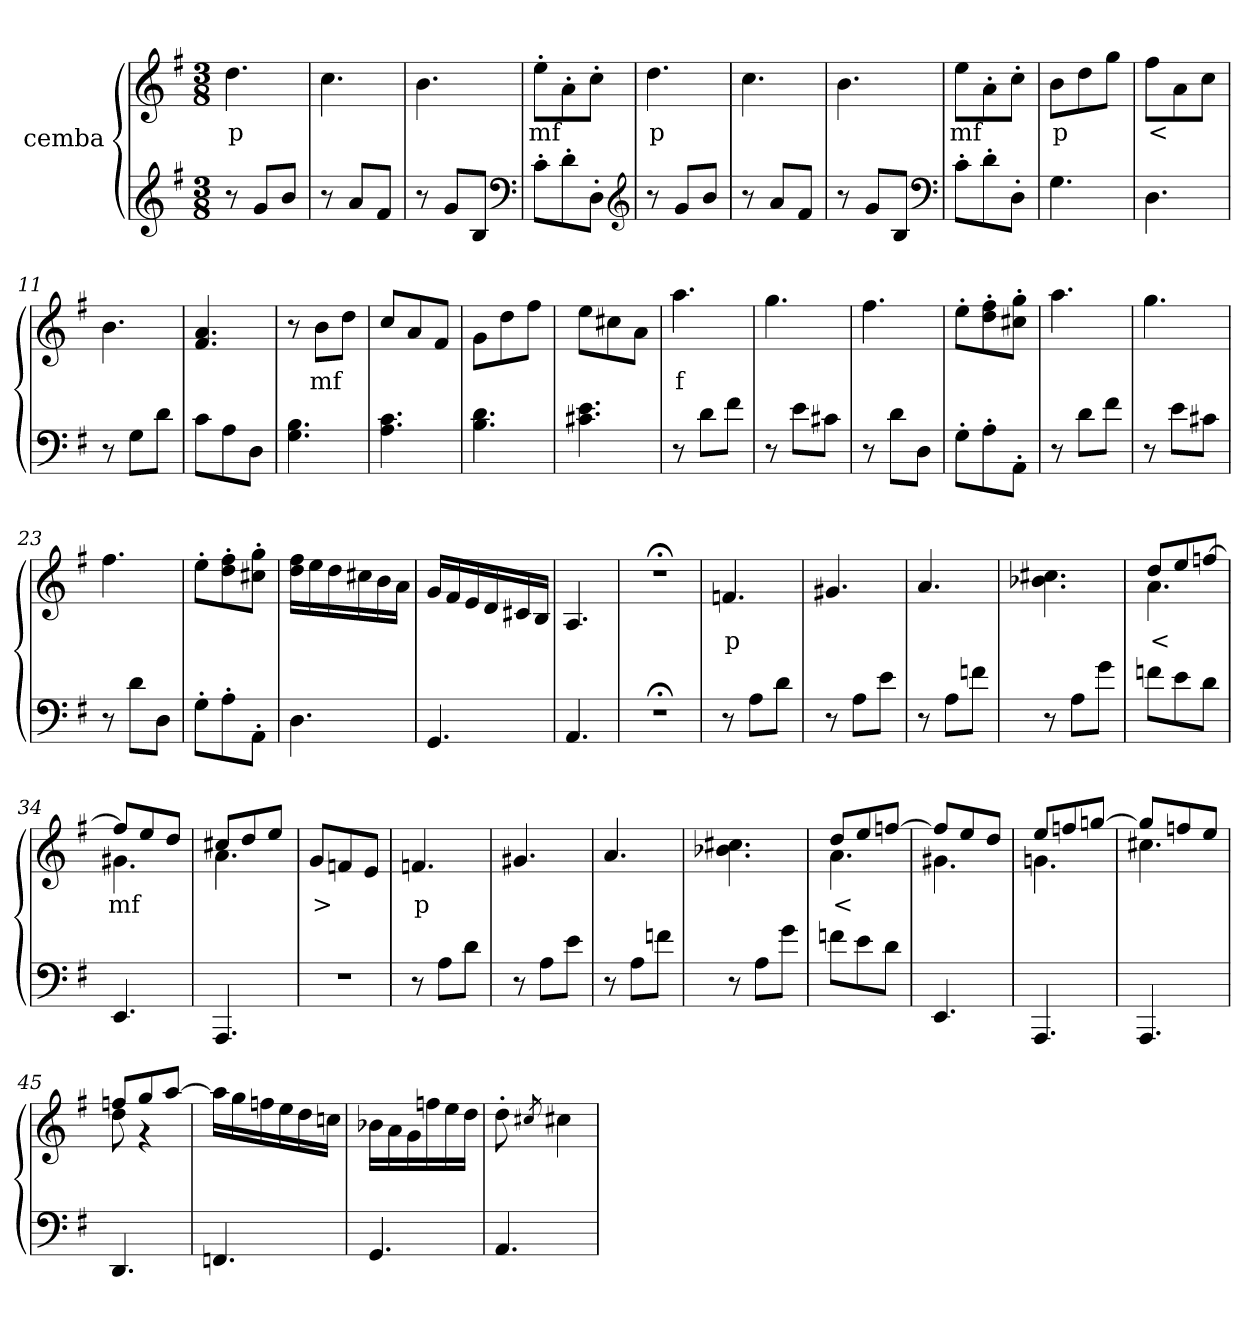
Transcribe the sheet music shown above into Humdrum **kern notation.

**kern	**kern	**text
*part2	*part1	*part1
*staff2	*staff1	*staff1
*I"cemba	*I"cemba	*
*clefG2	*clefG2	*
*k[f#]	*k[f#]	*
*G:	*G:	*
*M3/8	*M3/8	*
=1	=1	=1
8r	4.dd\	p
8g/L	.	.
8b/J	.	.
=2	=2	=2
8r	4.cc\	.
8a/L	.	.
8f#/J	.	.
=3	=3	=3
8r	4.b\	.
8g/L	.	.
8B/J	.	.
*clefF4	*	*
=4	=4	=4
8c'>\L	8ee'>\L	mf
8d'>\	8a'>\	.
8D'>\J	8cc'>\J	.
*clefG2	*	*
=5	=5	=5
8r	4.dd\	p
8g/L	.	.
8b/J	.	.
=6	=6	=6
8r	4.cc\	.
8a/L	.	.
8f#/J	.	.
=7	=7	=7
8r	4.b\	.
8g/L	.	.
8B/J	.	.
*clefF4	*	*
=8	=8	=8
8c'>\L	8ee\L	mf
8d'>\	8a'>\	.
8D'>\J	8cc'>\J	.
=9	=9	=9
4.G\	8b\L	p
.	8dd\	.
.	8gg\J	.
=10	=10	=10
4.D\	8ff#\L	<
.	8a\	.
.	8cc\J	.
=11	=11	=11
8r	4.b\	.
8G\L	.	.
8d\J	.	.
=12	=12	=12
8c\L	4.f#/ 4.a/	.
8A\	.	.
8D\J	.	.
=13	=13	=13
4.G\ 4.B\	8r	.
.	8b\L	mf
.	8dd\J	.
=14	=14	=14
4.A\ 4.c\	8cc/L	.
.	8a/	.
.	8f#/J	.
=15	=15	=15
4.B\ 4.d\	8g\L	.
.	8dd\	.
.	8ff#\J	.
=16	=16	=16
4.c#X\ 4.e\	8ee\L	.
.	8cc#X\	.
.	8a\J	.
=17	=17	=17
8r	4.aa\	f
8d\L	.	.
8f#\J	.	.
=18	=18	=18
8r	4.gg\	.
8e\L	.	.
8c#X\J	.	.
=19	=19	=19
8r	4.ff#\	.
8d\L	.	.
8D\J	.	.
=20	=20	=20
8G'>\L	8ee'>\L	.
8A'>\	8dd\'> 8ff#\'>	.
8AA'>\J	8cc#X\'> 8gg\'>J	.
=21	=21	=21
8r	4.aa\	.
8d\L	.	.
8f#\J	.	.
=22	=22	=22
8r	4.gg\	.
8e\L	.	.
8c#X\J	.	.
=23	=23	=23
8r	4.ff#\	.
8d\L	.	.
8D\J	.	.
=24	=24	=24
8G'>\L	8ee'>\L	.
8A'>\	8dd\'> 8ff#\'>	.
8AA'>\J	8cc#X\'> 8gg\'>J	.
=25	=25	=25
4.D\	16dd\ 16ff#\LL	.
.	16ee\	.
.	16dd\	.
.	16cc#X\	.
.	16b\	.
.	16a\JJ	.
=26	=26	=26
4.GG/	16g/LL	.
.	16f#/	.
.	16e/	.
.	16d/	.
.	16c#X/	.
.	16B/JJ	.
=27	=27	=27
4.AA/	4.A/	.
=28	=28	=28
4.r;<	4.r;<	.
=29	=29	=29
8r	4.fn/	p
8A\L	.	.
8d\J	.	.
=30	=30	=30
8r	4.g#X/	.
8A\L	.	.
8e\J	.	.
=31	=31	=31
8r	4.a/	.
8A\L	.	.
8fn\J	.	.
=32	=32	=32
8r	4.b-X\ 4.cc#X\	.
8A\L	.	.
8g\J	.	.
=33	=33	=33
*	*^	*
8fn\L	8dd/L	4.a\	<
8e\	8ee/	.	.
8d\J	[8ffn/J	.	.
=34	=34	=34	=34
4.EE/	8ffn/L]	4.g#X\	mf
.	8ee/	.	.
.	8dd/J	.	.
=35	=35	=35	=35
4.AAA/	8cc#X/L	4.a\	.
.	8dd/	.	.
.	8ee/J	.	.
*	*v	*v	*
=36	=36	=36
4.r	8g/L	>
.	8fn/	.
.	8e/J	.
=37	=37	=37
8r	4.fn/	p
8A\L	.	.
8d\J	.	.
=38	=38	=38
8r	4.g#X/	.
8A\L	.	.
8e\J	.	.
=39	=39	=39
8r	4.a/	.
8A\L	.	.
8fn\J	.	.
=40	=40	=40
8r	4.b-X\ 4.cc#X\	.
8A\L	.	.
8g\J	.	.
=41	=41	=41
*	*^	*
8fn\L	8dd/L	4.a\	<
8e\	8ee/	.	.
8d\J	[8ffn/J	.	.
=42	=42	=42	=42
4.EE/	8ffn/L]	4.g#X\	.
.	8ee/	.	.
.	8dd/J	.	.
=43	=43	=43	=43
4.AAA/	8ee/L	4.gn\	.
.	8ffn/	.	.
.	[8ggn/J	.	.
=44	=44	=44	=44
4.AAA/	8gg/L]	4.cc#X\	.
.	8ffn/	.	.
.	8ee/J	.	.
=45	=45	=45	=45
4.DD/	8ffn/L	8dd\	.
.	8gg/	4r	.
.	[8aa/J	.	.
*	*v	*v	*
=46	=46	=46
4.FFn/	16aa\LL]	.
.	16gg\	.
.	16ffn\	.
.	16ee\	.
.	16dd\	.
.	16ccn\JJ	.
=47	=47	=47
4.GG/	16b-X\LL	.
.	16a\	.
.	16g\	.
.	16ffn\	.
.	16ee\	.
.	16dd\JJ	.
=48	=48	=48
4.AA/	8dd'>\	.
.	8qcc#X/	.
.	4cc#\	.
=	=	=
*-	*-	*-
